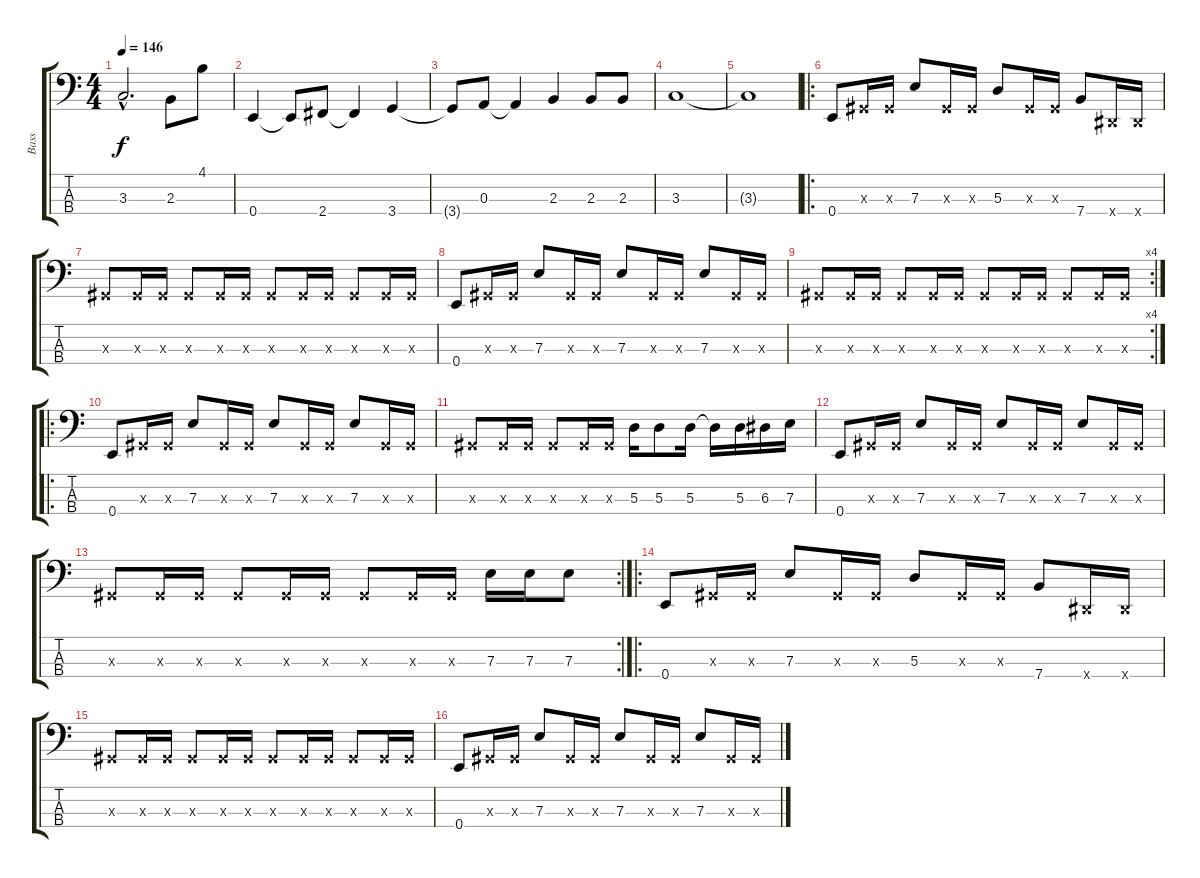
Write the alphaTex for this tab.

\track ("Bass" "Bass") {instrument electricbassfinger}
\staff {score tabs}
\tuning (G2 D2 A1 E1) {hide}
\ts (4 4)
\tempo 146
\clef f4
\ks c
3.3{hac t}.2{d dy f} 2.3.8 4.1.8 |
0.4.4 0.4{t}.8 2.4.8 2.4{t}.4 3.4.4 |
3.4{t}.8 0.3.8 0.3{t}.4 2.3.4 2.3.8 2.3.8 |
3.3.1 |
3.3{t}.1 |
\ro
0.4.8 -1.3{x}.16 -1.3{x}.16 7.3.8 -1.3{x}.16 -1.3{x}.16 5.3.8 -1.3{x}.16 -1.3{x}.16 7.4.8 -1.4{x}.16 -1.4{x}.16 |
-1.3{x}.8 -1.3{x}.16 -1.3{x}.16 -1.3{x}.8 -1.3{x}.16 -1.3{x}.16 -1.3{x}.8 -1.3{x}.16 -1.3{x}.16 -1.3{x}.8 -1.3{x}.16 -1.3{x}.16 |
0.4.8 -1.3{x}.16 -1.3{x}.16 7.3.8 -1.3{x}.16 -1.3{x}.16 7.3.8 -1.3{x}.16 -1.3{x}.16 7.3.8 -1.3{x}.16 -1.3{x}.16 |
\rc 4
-1.3{x}.8 -1.3{x}.16 -1.3{x}.16 -1.3{x}.8 -1.3{x}.16 -1.3{x}.16 -1.3{x}.8 -1.3{x}.16 -1.3{x}.16 -1.3{x}.8 -1.3{x}.16 -1.3{x}.16 |
\ro
0.4.8 -1.3{x}.16 -1.3{x}.16 7.3.8 -1.3{x}.16 -1.3{x}.16 7.3.8 -1.3{x}.16 -1.3{x}.16 7.3.8 -1.3{x}.16 -1.3{x}.16 |
-1.3{x}.8 -1.3{x}.16 -1.3{x}.16 -1.3{x}.8 -1.3{x}.16 -1.3{x}.16 5.3.16 5.3.8 5.3.16 5.3{t}.16 5.3.16 6.3.16 7.3.16 |
0.4.8 -1.3{x}.16 -1.3{x}.16 7.3.8 -1.3{x}.16 -1.3{x}.16 7.3.8 -1.3{x}.16 -1.3{x}.16 7.3.8 -1.3{x}.16 -1.3{x}.16 |
\rc 2
-1.3{x}.8 -1.3{x}.16 -1.3{x}.16 -1.3{x}.8 -1.3{x}.16 -1.3{x}.16 -1.3{x}.8 -1.3{x}.16 -1.3{x}.16 7.3.16 7.3.16 7.3.8 |
\ro
0.4.8 -1.3{x}.16 -1.3{x}.16 7.3.8 -1.3{x}.16 -1.3{x}.16 5.3.8 -1.3{x}.16 -1.3{x}.16 7.4.8 -1.4{x}.16 -1.4{x}.16 |
-1.3{x}.8 -1.3{x}.16 -1.3{x}.16 -1.3{x}.8 -1.3{x}.16 -1.3{x}.16 -1.3{x}.8 -1.3{x}.16 -1.3{x}.16 -1.3{x}.8 -1.3{x}.16 -1.3{x}.16 |
0.4.8 -1.3{x}.16 -1.3{x}.16 7.3.8 -1.3{x}.16 -1.3{x}.16 7.3.8 -1.3{x}.16 -1.3{x}.16 7.3.8 -1.3{x}.16 -1.3{x}.16
